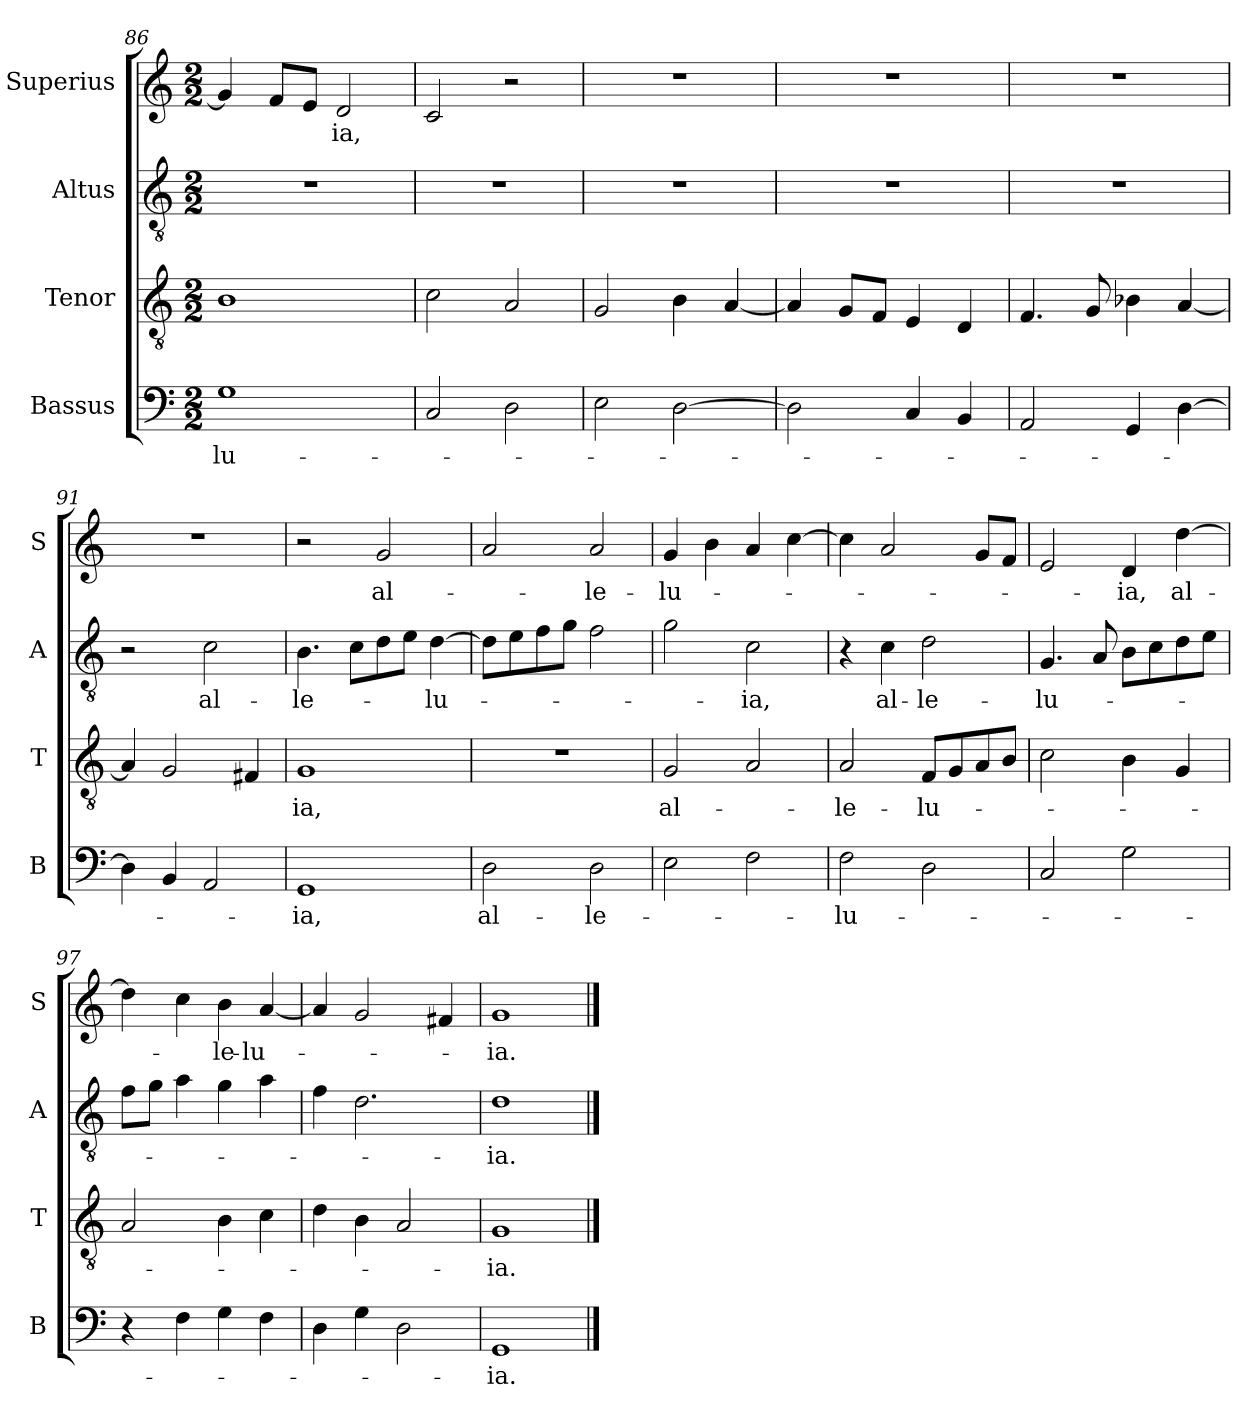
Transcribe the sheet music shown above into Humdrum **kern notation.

**kern	**text	**kern	**text	**kern	**text	**kern	**text
*part4	*part4	*part3	*part3	*part2	*part2	*part1	*part1
*staff4	*staff4	*staff3	*staff3	*staff2	*staff2	*staff1	*staff1
*I"Bassus	*	*I"Tenor	*	*I"Altus	*	*I"Superius	*
*I'B	*	*I'T	*	*I'A	*	*I'S	*
*clefF4	*	*clefGv2	*	*clefGv2	*	*clefG2	*
*k[]	*	*k[]	*	*k[]	*	*k[]	*
*M2/2	*	*M2/2	*	*M2/2	*	*M2/2	*
=86	=86	=86	=86	=86	=86	=86	=86
1G	-lu-	1B	.	1r	.	4g]	.
.	.	.	.	.	.	8fL	.
.	.	.	.	.	.	8eJ	.
.	.	.	.	.	.	2d	-ia,
=87	=87	=87	=87	=87	=87	=87	=87
2C	.	2c	.	1r	.	2c	.
2D	.	2A	.	.	.	2r	.
=88	=88	=88	=88	=88	=88	=88	=88
2E	.	2G	.	1r	.	1r	.
[2D	.	4B	.	.	.	.	.
.	.	[4A	.	.	.	.	.
=89	=89	=89	=89	=89	=89	=89	=89
2D]	.	4A]	.	1r	.	1r	.
.	.	8GL	.	.	.	.	.
.	.	8FJ	.	.	.	.	.
4C	.	4E	.	.	.	.	.
4BB	.	4D	.	.	.	.	.
=90	=90	=90	=90	=90	=90	=90	=90
2AA	.	4.F	.	1r	.	1r	.
.	.	8G	.	.	.	.	.
4GG	.	4B-X	.	.	.	.	.
[4D	.	[4A	.	.	.	.	.
=91	=91	=91	=91	=91	=91	=91	=91
4D]	.	4A]	.	2r	.	1r	.
4BB	.	2G	.	.	.	.	.
2AA	.	.	.	2c	al-	.	.
.	.	4F#X	.	.	.	.	.
=92	=92	=92	=92	=92	=92	=92	=92
1GG	-ia,	1G	-ia,	4.B	-le-	2r	.
.	.	.	.	8cL	.	.	.
.	.	.	.	8d	.	2g	al-
.	.	.	.	8eJ	.	.	.
.	.	.	.	[4d	-lu-	.	.
=93	=93	=93	=93	=93	=93	=93	=93
2D	al-	1r	.	8dL]	.	2a	.
.	.	.	.	8e	.	.	.
.	.	.	.	8f	.	.	.
.	.	.	.	8gJ	.	.	.
2D	-le-	.	.	2f	.	2a	-le-
=94	=94	=94	=94	=94	=94	=94	=94
2E	.	2G	al-	2g	.	4g	-lu-
.	.	.	.	.	.	4b	.
!	!	!	!	!	!LO:LY:i	!	!
2F	.	2A	.	2c	-ia,	4a	.
.	.	.	.	.	.	[4cc	.
=95	=95	=95	=95	=95	=95	=95	=95
2F	-lu-	2A	-le-	4r	.	4cc]	.
!	!	!	!	!	!LO:LY:i	!	!
.	.	.	.	4c	al-	2a	.
!	!	!	!	!	!LO:LY:i	!	!
2D	.	8FL	-lu-	2d	-le-	.	.
.	.	8G	.	.	.	.	.
.	.	8A	.	.	.	8gL	.
.	.	8BJ	.	.	.	8fJ	.
=96	=96	=96	=96	=96	=96	=96	=96
!	!	!	!	!	!LO:LY:i	!	!
2C	.	2c	.	4.G	-lu-	2e	.
.	.	.	.	8A	.	.	.
!	!	!	!	!	!	!	!LO:LY:i
2G	.	4B	.	8BL	.	4d	-ia,
.	.	.	.	8c	.	.	.
!	!	!	!	!	!	!	!LO:LY:i
.	.	4G	.	8d	.	[4dd	al-
.	.	.	.	8eJ	.	.	.
=97	=97	=97	=97	=97	=97	=97	=97
4r	.	2A	.	8fL	.	4dd]	.
.	.	.	.	8gJ	.	.	.
4F	.	.	.	4a	.	4cc	.
!	!	!	!	!	!	!	!LO:LY:i
4G	.	4B	.	4g	.	4b	-le-
!	!	!	!	!	!	!	!LO:LY:i
4F	.	4c	.	4a	.	[4a	-lu-
=98	=98	=98	=98	=98	=98	=98	=98
4D	.	4d	.	4f	.	4a]	.
4G	.	4B	.	2.d	.	2g	.
2D	.	2A	.	.	.	.	.
.	.	.	.	.	.	4f#X	.
=99	=99	=99	=99	=99	=99	=99	=99
!	!	!	!	!	!	!	!LO:LY:i
1GG	-ia.	1G	-ia.	1d	-ia.	1g	-ia.
==	==	==	==	==	==	==	==
*-	*-	*-	*-	*-	*-	*-	*-
